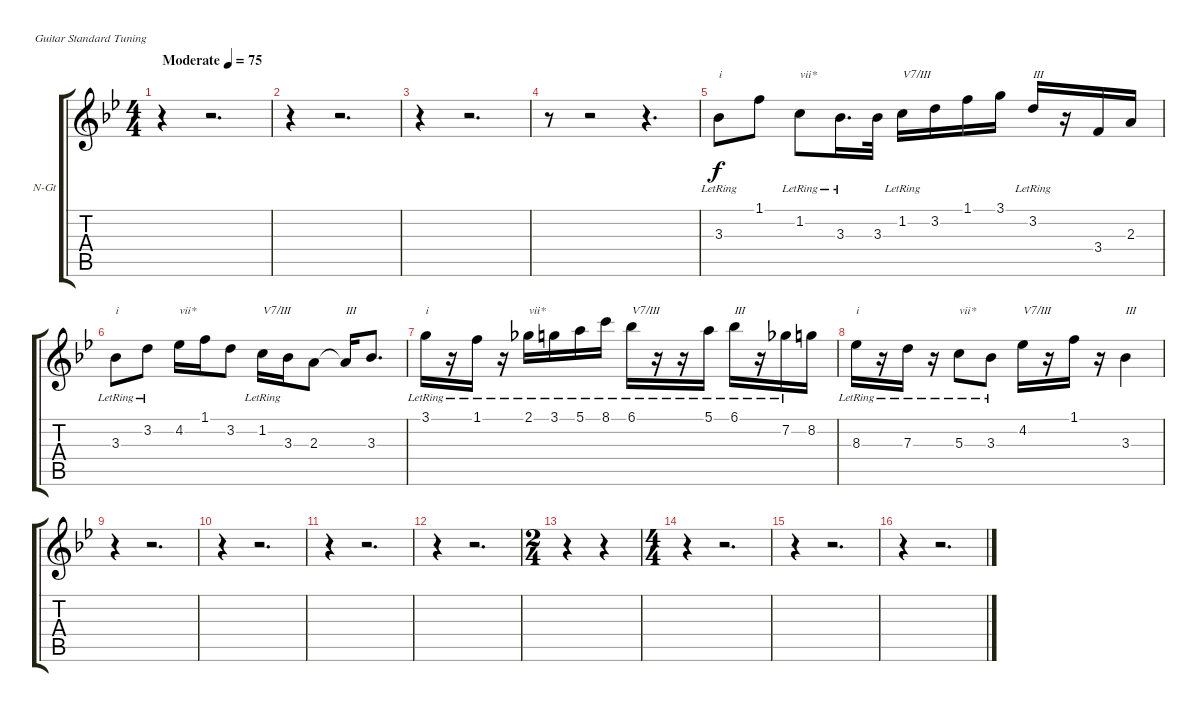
\bracketExtendMode groupsimilarinstruments
\firstSystemTrackNameOrientation horizontal
\otherSystemsTrackNameOrientation horizontal
\track ("Right" "N-Gt") {instrument acousticguitarnylon}
\staff {score tabs}
\tuning (E4 B3 G3 D3 A2 E2)
\ts (4 4)
\beaming (8 2 2 2 2)
\tempo (75 "Moderate")
\clef g2
\ks bb
r.4{dy f instrument acousticguitarnylon} r.2{d} |
r.4 r.2{d} |
r.4 r.2{d} |
r.8 r.2 r.4{d} |
3.3{lr}.8{txt "i"} 1.1.8 1.2{lr}.8{txt "vii*"} 3.3{lr}.16{d} 3.3.32 1.2{lr}.16{txt "V7/III"} 3.2.16 1.1.16 3.1.16 3.2{lr}.16{txt "III"} r.16 3.4.16 2.3.16 |
3.3{lr}.8{txt "i"} 3.2{lr}.8 4.2.16{txt "vii*"} 1.1.16 3.2.8 1.2{lr}.16{txt "V7/III"} 3.3.16 2.3.8 2.3{t}.16{txt "III"} 3.3.8{d} |
3.1{lr}.16{txt "i"} r.16 1.1{lr}.16 r.16 2.1{lr}.16{txt "vii*"} 3.1{lr}.16 5.1{lr}.16 8.1{lr}.16 6.1{lr}.16{txt "V7/III"} r.16 r.16 5.1{lr}.16 6.1{lr}.16{txt "III"} r.16 7.2{lr}.16 8.2.16 |
8.3{lr}.16{txt "i"} r.16 7.3{lr}.16 r.16 5.3{lr}.8{txt "vii*"} 3.3{lr}.8 4.2.16{txt "V7/III"} r.16 1.1.16 r.16 3.3.4{txt "III"} |
r.4 r.2{d} |
r.4 r.2{d} |
r.4 r.2{d} |
r.4 r.2{d} |
\ts (2 4)
\beaming (8 2 2)
r.4 r.4 |
\ts (4 4)
\beaming (8 2 2 2 2)
r.4 r.2{d} |
r.4 r.2{d} |
r.4 r.2{d}
